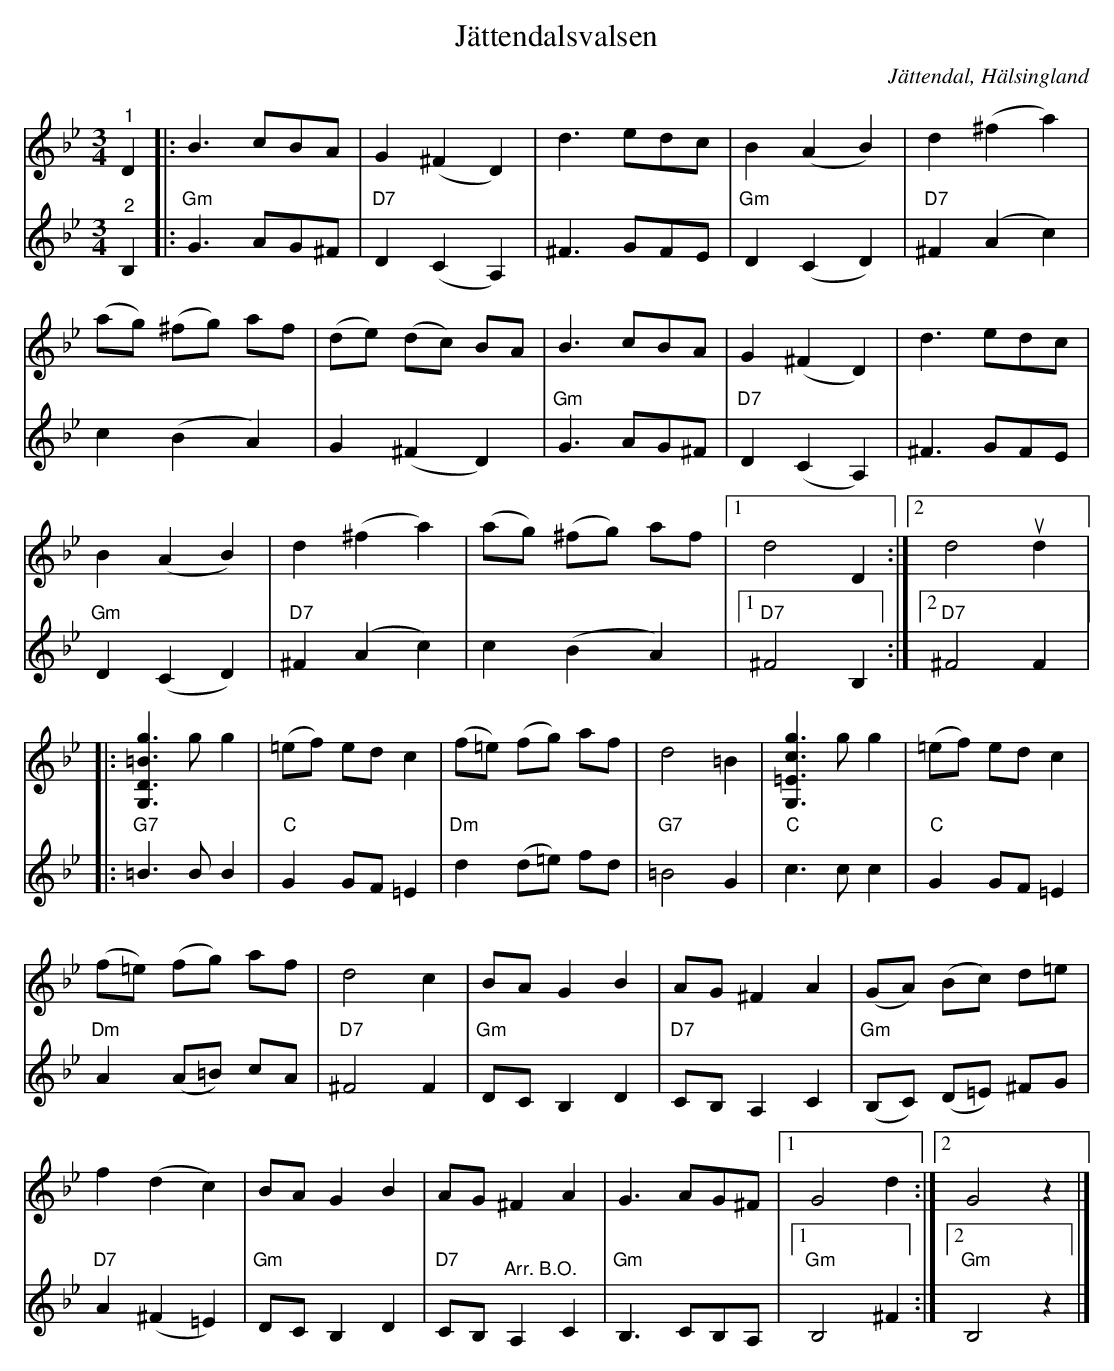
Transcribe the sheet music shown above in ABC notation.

X:1
T:Jättendalsvalsen
O:Jättendal, Hälsingland
L:1/8
M:3/4
K:Gm
V:1
"^1" D2 |: B3 cBA | G2 (^F2 D2) | d3 edc | B2 (A2 B2) | d2 (^f2 a2) |
(ag) (^fg) af | (de) (dc) BA | B3 cBA | G2 (^F2 D2) | d3 edc |
B2 (A2 B2) | d2 (^f2 a2) | (ag) (^fg) af |1 d4 D2 :|2 d4u d2 |:
[G,D=Bg]3 g g2 | (=ef) ed c2 | (f=e) (fg) af | d4 =B2 | [G,=Ecg]3 g g2 | (=ef) ed c2 |
 (f=e) (fg) af | d4 c2 | BA G2 B2 | AG ^F2 A2 | (GA) (Bc) d=e |
 f2 (d2 c2) | BA G2 B2 | AG ^F2 A2 | G3 AG^F |1 G4 d2 :|2 G4 z2 |]
V:2
"^2" B,2 |:"Gm" G3 AG^F |"D7" D2 (C2 A,2) | ^F3 GFE |"Gm" D2 (C2 D2) | "D7" ^F2 (A2 c2) |
c2 (B2 A2) | G2 (^F2 D2) |"Gm" G3 AG^F |"D7" D2 (C2 A,2) | ^F3 GFE |
"Gm" D2 (C2 D2) | "D7" ^F2 (A2 c2) | c2 (B2 A2) |1"D7" ^F4 B,2 :|2"D7" ^F4 F2 |:
"G7" =B3 B B2 |"C" G2 GF =E2 | "Dm" d2 (d=e) fd |"G7" =B4 G2 |"C" c3 c c2 |"C" G2 GF =E2 |
"Dm" A2 (A=B) cA | "D7" ^F4 F2 | "Gm" DC B,2 D2 |"D7" CB, A,2 C2 |"Gm" (B,C) (D=E) ^FG |
"D7" A2 (^F2 =E2) |"Gm" DC B,2 D2 |"D7" CB,"^Arr. B.O."  A,2 C2 |"Gm" B,3 CB,A, |1 "Gm" B,4 ^F2 :|2 "Gm" B,4 z2 |]
